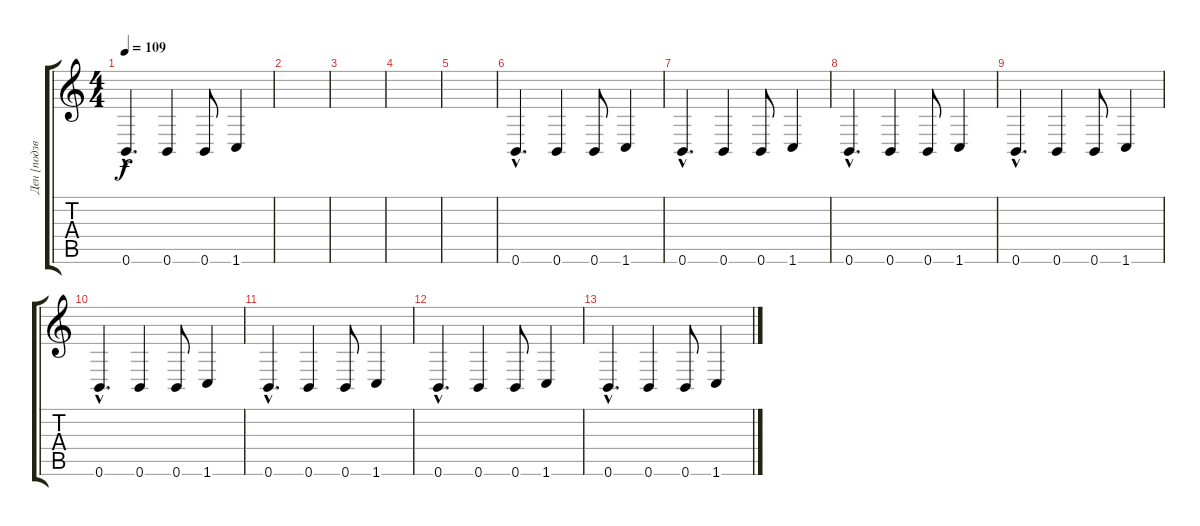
\track ("Ден [подзвучка]" "Ден [подзв") {instrument distortionguitar}
\staff {score tabs}
\tuning (Db4 Ab3 E3 B2 Gb2 B1) {hide}
\ts (4 4)
\tempo 109
\clef g2
\ks c
0.6{hac}.4{d dy f} 0.6.4 0.6.8 1.6.4 |
|
|
|
|
0.6{hac}.4{d} 0.6.4 0.6.8 1.6.4 |
0.6{hac}.4{d} 0.6.4 0.6.8 1.6.4 |
0.6{hac}.4{d} 0.6.4 0.6.8 1.6.4 |
0.6{hac}.4{d} 0.6.4 0.6.8 1.6.4 |
0.6{hac}.4{d} 0.6.4 0.6.8 1.6.4 |
0.6{hac}.4{d} 0.6.4 0.6.8 1.6.4 |
0.6{hac}.4{d} 0.6.4 0.6.8 1.6.4 |
0.6{hac}.4{d} 0.6.4 0.6.8 1.6.4
